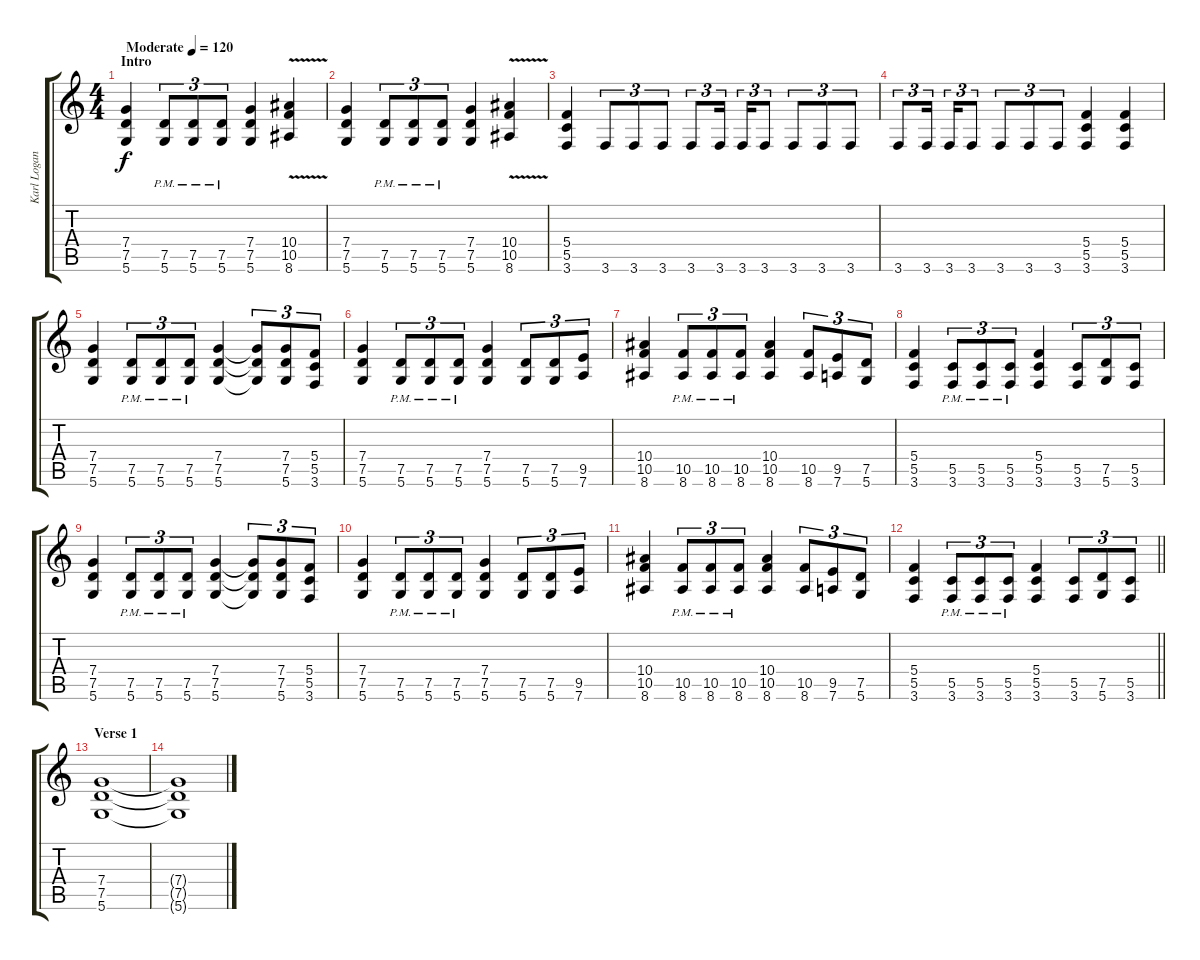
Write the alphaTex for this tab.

\track ("Karl Logan" "Karl Logan") {instrument distortionguitar}
\staff {score tabs}
\tuning (D4 A3 F3 C3 G2 D2) {hide}
\ts (4 4)
\section ("" "Intro")
\tempo (120 "Moderate")
\clef g2
\ks c
(7.4 7.5 5.6).4{dy f instrument distortionguitar} (7.5{pm} 5.6{pm}).8{tu (3 2)} (7.5{pm} 5.6{pm}).8{tu (3 2)} (7.5{pm} 5.6{pm}).8{tu (3 2)} (7.4 7.5 5.6).4 (10.4{v} 10.5 8.6).4 |
(7.4 7.5 5.6).4 (7.5{pm} 5.6{pm}).8{tu (3 2)} (7.5{pm} 5.6{pm}).8{tu (3 2)} (7.5{pm} 5.6{pm}).8{tu (3 2)} (7.4 7.5 5.6).4 (10.4{v} 10.5 8.6).4 |
(5.4 5.5 3.6).4 3.6.8{tu (3 2)} 3.6.8{tu (3 2)} 3.6.8{tu (3 2)} 3.6.8{tu (3 2)} 3.6.16{tu (3 2) beam splitsecondary} 3.6.16{tu (3 2)} 3.6.8{tu (3 2)} 3.6.8{tu (3 2)} 3.6.8{tu (3 2)} 3.6.8{tu (3 2)} |
3.6.8{tu (3 2)} 3.6.16{tu (3 2) beam splitsecondary} 3.6.16{tu (3 2)} 3.6.8{tu (3 2)} 3.6.8{tu (3 2)} 3.6.8{tu (3 2)} 3.6.8{tu (3 2)} (5.4 5.5 3.6).4 (5.4 5.5 3.6).4 |
(7.4 7.5 5.6).4 (7.5{pm} 5.6{pm}).8{tu (3 2)} (7.5{pm} 5.6{pm}).8{tu (3 2)} (7.5{pm} 5.6{pm}).8{tu (3 2)} (7.4 7.5 5.6).4 (7.4{t} 7.5{t} 5.6{t}).8{tu (3 2)} (7.4 7.5 5.6).8{tu (3 2)} (5.4 5.5 3.6).8{tu (3 2)} |
(7.4 7.5 5.6).4 (7.5{pm} 5.6{pm}).8{tu (3 2)} (7.5{pm} 5.6{pm}).8{tu (3 2)} (7.5{pm} 5.6{pm}).8{tu (3 2)} (7.4 7.5 5.6).4 (7.5 5.6).8{tu (3 2)} (7.5 5.6).8{tu (3 2)} (9.5 7.6).8{tu (3 2)} |
(10.4 10.5 8.6).4 (10.5{pm} 8.6{pm}).8{tu (3 2)} (10.5{pm} 8.6{pm}).8{tu (3 2)} (10.5{pm} 8.6{pm}).8{tu (3 2)} (10.4 10.5 8.6).4 (10.5 8.6).8{tu (3 2)} (9.5 7.6).8{tu (3 2)} (7.5 5.6).8{tu (3 2)} |
(5.4 5.5 3.6).4 (5.5{pm} 3.6{pm}).8{tu (3 2)} (5.5{pm} 3.6{pm}).8{tu (3 2)} (5.5{pm} 3.6{pm}).8{tu (3 2)} (5.4 5.5 3.6).4 (5.5 3.6).8{tu (3 2)} (7.5 5.6).8{tu (3 2)} (5.5 3.6).8{tu (3 2)} |
(7.4 7.5 5.6).4 (7.5{pm} 5.6{pm}).8{tu (3 2)} (7.5{pm} 5.6{pm}).8{tu (3 2)} (7.5{pm} 5.6{pm}).8{tu (3 2)} (7.4 7.5 5.6).4 (7.4{t} 7.5{t} 5.6{t}).8{tu (3 2)} (7.4 7.5 5.6).8{tu (3 2)} (5.4 5.5 3.6).8{tu (3 2)} |
(7.4 7.5 5.6).4 (7.5{pm} 5.6{pm}).8{tu (3 2)} (7.5{pm} 5.6{pm}).8{tu (3 2)} (7.5{pm} 5.6{pm}).8{tu (3 2)} (7.4 7.5 5.6).4 (7.5 5.6).8{tu (3 2)} (7.5 5.6).8{tu (3 2)} (9.5 7.6).8{tu (3 2)} |
(10.4 10.5 8.6).4 (10.5{pm} 8.6{pm}).8{tu (3 2)} (10.5{pm} 8.6{pm}).8{tu (3 2)} (10.5{pm} 8.6{pm}).8{tu (3 2)} (10.4 10.5 8.6).4 (10.5 8.6).8{tu (3 2)} (9.5 7.6).8{tu (3 2)} (7.5 5.6).8{tu (3 2)} |
\barLineRight lightlight
(5.4 5.5 3.6).4 (5.5{pm} 3.6{pm}).8{tu (3 2)} (5.5{pm} 3.6{pm}).8{tu (3 2)} (5.5{pm} 3.6{pm}).8{tu (3 2)} (5.4 5.5 3.6).4 (5.5 3.6).8{tu (3 2)} (7.5 5.6).8{tu (3 2)} (5.5 3.6).8{tu (3 2)} |
\section ("" "Verse 1")
(7.4 7.5 5.6).1 |
(7.4{t} 7.5{t} 5.6{t}).1
